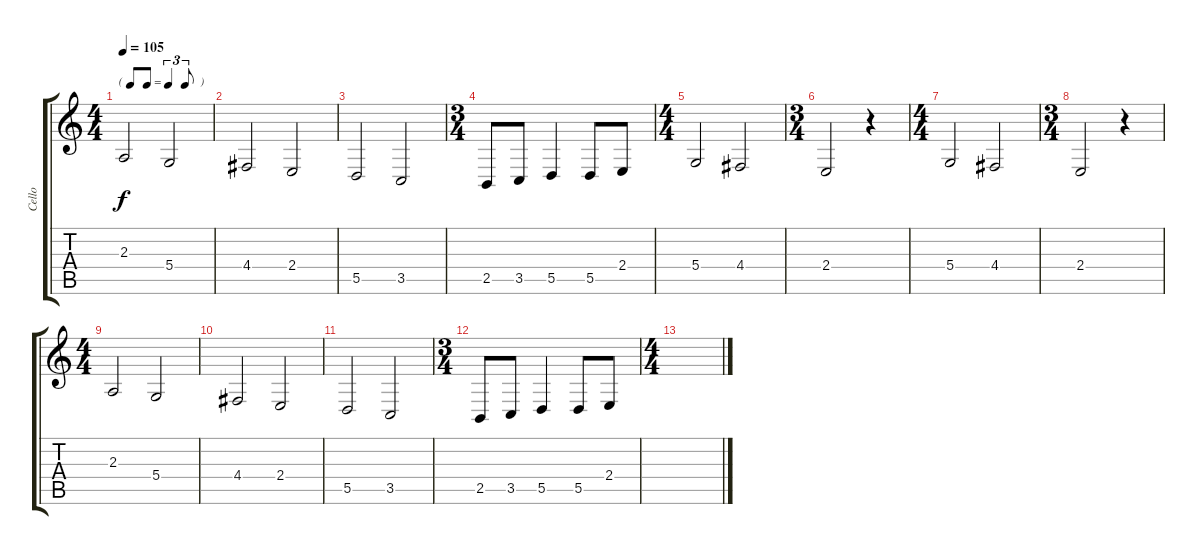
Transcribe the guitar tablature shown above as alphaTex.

\track ("Cello" "Cello") {instrument cello}
\staff {score tabs}
\tuning (E4 B3 G3 D3 A2 E2) {hide}
\ts (4 4)
\tf triplet8th
\tempo 105
\clef g2
\ks c
2.3.2{dy f} 5.4.2 |
4.4.2 2.4.2 |
5.5.2 3.5.2 |
\ts (3 4)
2.5.8 3.5.8 5.5.4 5.5.8 2.4.8 |
\ts (4 4)
5.4.2 4.4.2 |
\ts (3 4)
2.4.2 r.4 |
\ts (4 4)
5.4.2 4.4.2 |
\ts (3 4)
2.4.2 r.4 |
\ts (4 4)
2.3.2 5.4.2 |
4.4.2 2.4.2 |
5.5.2 3.5.2 |
\ts (3 4)
2.5.8 3.5.8 5.5.4 5.5.8 2.4.8 |
\ts (4 4)
